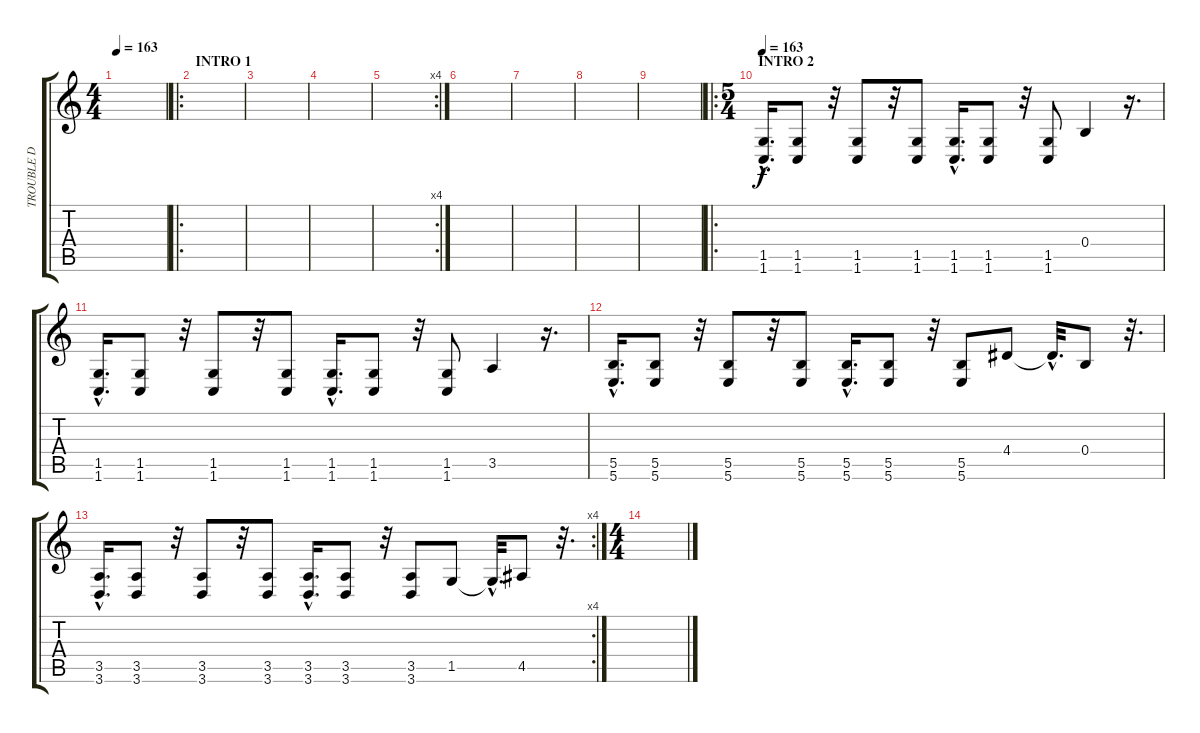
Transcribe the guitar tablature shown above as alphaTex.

\track ("TROUBLE D" "TROUBLE D") {instrument electricbassfinger}
\staff {score tabs}
\tuning (Db4 Ab3 E3 B2 Gb2 B1) {hide}
\ts (4 4)
\tempo 163
\tempo 90
\tempo 163
\clef g2
\ks c
|
\ro
\section ("" "INTRO 1")
|
|
|
\rc 4
|
|
|
|
|
\ro
\ts (5 4)
\section ("" "INTRO 2")
\tempo 163
(1.5{hac} 1.6{hac}).16{d} (1.5 1.6).8 r.32 (1.5 1.6).8 r.32 (1.5 1.6).8 (1.5{hac} 1.6{hac}).16{d} (1.5 1.6).8 r.32 (1.5 1.6).8 0.4.4 r.16{d} |
(1.5{hac} 1.6{hac}).16{d} (1.5 1.6).8 r.32 (1.5 1.6).8 r.32 (1.5 1.6).8 (1.5{hac} 1.6{hac}).16{d} (1.5 1.6).8 r.32 (1.5 1.6).8 3.5.4 r.16{d} |
(5.5{hac} 5.6{hac}).16{d} (5.5 5.6).8 r.32 (5.5 5.6).8 r.32 (5.5 5.6).8 (5.5{hac} 5.6{hac}).16{d} (5.5 5.6).8 r.32 (5.5 5.6).8 4.4.8 4.4{hac t}.32{d} 0.4.8 r.32{d} |
\rc 4
(3.5{hac} 3.6{hac}).16{d} (3.5 3.6).8 r.32 (3.5 3.6).8 r.32 (3.5 3.6).8 (3.5{hac} 3.6{hac}).16{d} (3.5 3.6).8 r.32 (3.5 3.6).8 1.5.8 1.5{hac t}.32{d} 4.5.8 r.32{d} |
\ts (4 4)
